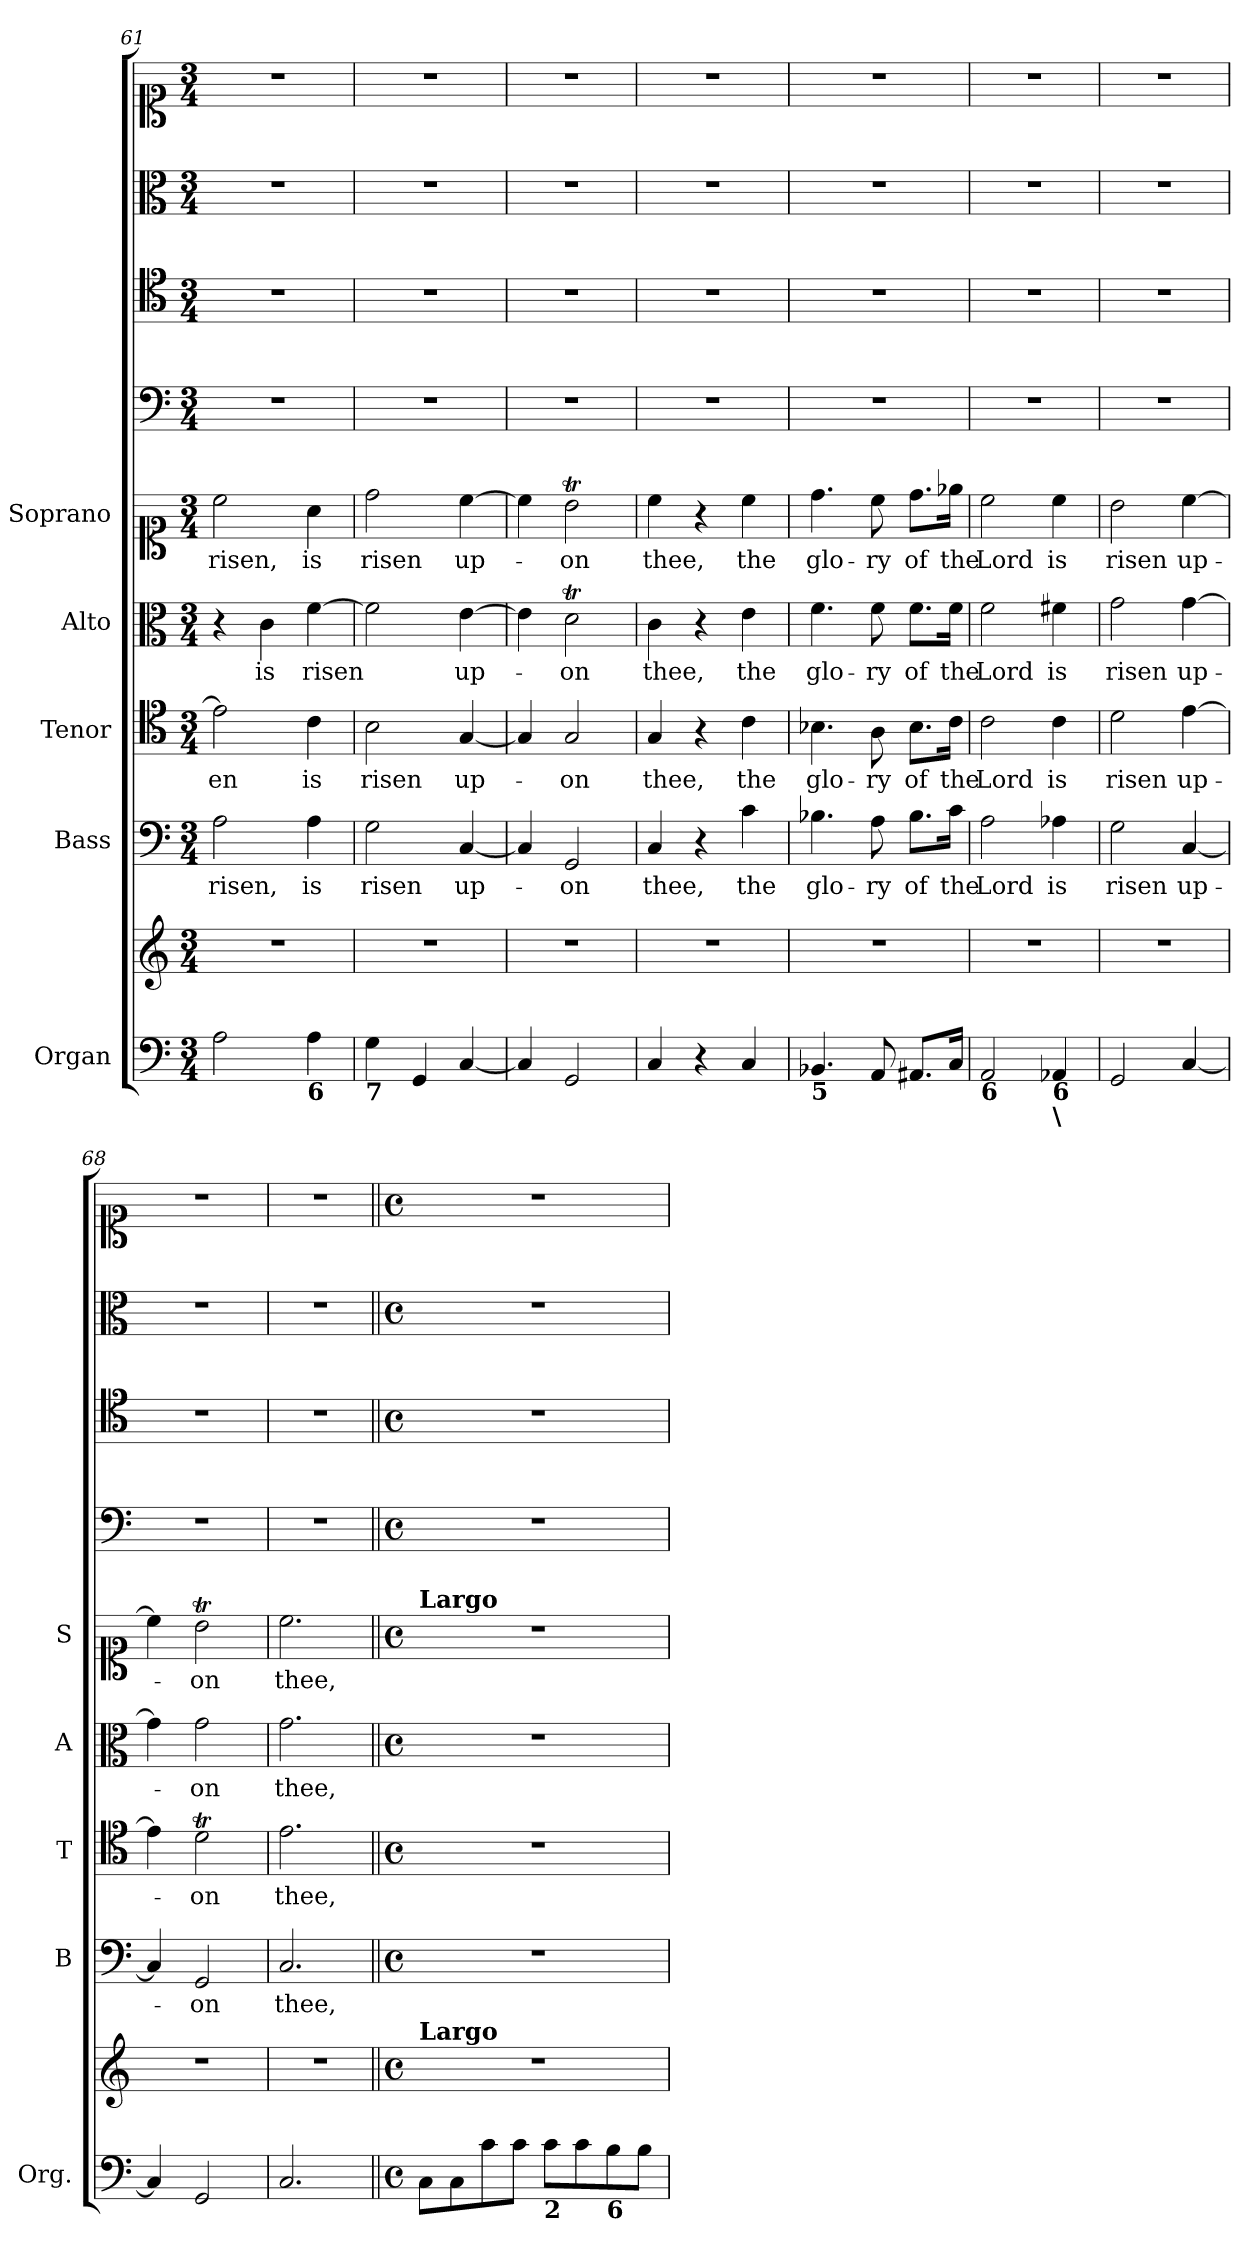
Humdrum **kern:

**kern	**kern	**kern	**text	**kern	**text	**kern	**text	**kern	**text	**kern	**kern	**kern	**kern
*part9	*part9	*part8	*part8	*part7	*part7	*part6	*part6	*part5	*part5	*part4	*part3	*part2	*part1
*staff10	*staff9	*staff8	*staff8	*staff7	*staff7	*staff6	*staff6	*staff5	*staff5	*staff4	*staff3	*staff2	*staff1
*I"Organ	*	*I"Bass	*	*I"Tenor	*	*I"Alto	*	*I"Soprano	*	*	*	*	*
*I'Org.	*	*I'B	*	*I'T	*	*I'A	*	*I'S	*	*	*	*	*
*clefF4	*clefG2	*clefF4	*	*clefC4	*	*clefC3	*	*clefC1	*	*clefF4	*clefC4	*clefC3	*clefC1
*k[]	*k[]	*k[]	*	*k[]	*	*k[]	*	*k[]	*	*k[]	*k[]	*k[]	*k[]
*C:	*C:	*C:	*	*C:	*	*C:	*	*C:	*	*C:	*C:	*C:	*C:
*M3/4	*M3/4	*M3/4	*	*M3/4	*	*M3/4	*	*M3/4	*	*M3/4	*M3/4	*M3/4	*M3/4
=61	=61	=61	=61	=61	=61	=61	=61	=61	=61	=61	=61	=61	=61
!	!	!	!LO:LY:b	!	!LO:LY:b	!	!	!	!LO:LY:b	!	!	!	!
2A\	2.r	2A\	risen,	2e\]	-en	4r	.	2cc\	risen,	2.r	2.r	2.r	2.r
!	!	!	!	!	!	!	!LO:LY:b	!	!	!	!	!	!
.	.	.	.	.	.	4c\	is	.	.	.	.	.	.
!LO:TX:b:B:t=6	!	!	!	!	!	!	!	!	!	!	!	!	!
!	!	!	!LO:LY:b	!	!LO:LY:b	!	!LO:LY:b	!	!LO:LY:b	!	!	!	!
4A\	.	4A\	is	4c\	is	[4f\	risen	4a\	is	.	.	.	.
=62	=62	=62	=62	=62	=62	=62	=62	=62	=62	=62	=62	=62	=62
!LO:TX:b:B:t=7	!	!	!	!	!	!	!	!	!	!	!	!	!
!	!	!	!LO:LY:b	!	!LO:LY:b	!	!	!	!LO:LY:b	!	!	!	!
4G\	2.r	2G\	risen	2B\	risen	2f\]	.	2dd\	risen	2.r	2.r	2.r	2.r
4GG/	.	.	.	.	.	.	.	.	.	.	.	.	.
!	!	!	!LO:LY:b	!	!LO:LY:b	!	!LO:LY:b	!	!LO:LY:b	!	!	!	!
[4C/	.	[4C/	up-	[4G/	up-	[4e\	up-	[4cc\	up-	.	.	.	.
=63	=63	=63	=63	=63	=63	=63	=63	=63	=63	=63	=63	=63	=63
4C/]	2.r	4C/]	.	4G/]	.	4e\]	.	4cc\]	.	2.r	2.r	2.r	2.r
!	!	!	!LO:LY:b	!	!LO:LY:b	!	!LO:LY:b	!	!LO:LY:b	!	!	!	!
2GG/	.	2GG/	-on	2G/	-on	2dT\	-on	2bt\	-on	.	.	.	.
!!LO:PB:g=z
=64	=64	=64	=64	=64	=64	=64	=64	=64	=64	=64	=64	=64	=64
!	!	!	!LO:LY:b	!	!LO:LY:b	!	!LO:LY:b	!	!LO:LY:b	!	!	!	!
4C/	2.r	4C/	thee,	4G/	thee,	4c\	thee,	4cc\	thee,	2.r	2.r	2.r	2.r
4r	.	4r	.	4r	.	4r	.	4r	.	.	.	.	.
!	!	!	!LO:LY:b	!	!LO:LY:b	!	!LO:LY:b	!	!LO:LY:b	!	!	!	!
4C/	.	4c\	the	4c\	the	4e\	the	4cc\	the	.	.	.	.
=65	=65	=65	=65	=65	=65	=65	=65	=65	=65	=65	=65	=65	=65
!LO:TX:b:B:t=5	!	!	!	!	!	!	!	!	!	!	!	!	!
!	!	!	!LO:LY:b	!	!LO:LY:b	!	!LO:LY:b	!	!LO:LY:b	!	!	!	!
4.BB-X/	2.r	4.B-X\	glo-	4.B-X\	glo-	4.f\	glo-	4.dd\	glo-	2.r	2.r	2.r	2.r
!	!	!	!LO:LY:b	!	!LO:LY:b	!	!LO:LY:b	!	!LO:LY:b	!	!	!	!
8AA/	.	8A\	-ry	8A\	-ry	8f\	-ry	8cc\	-ry	.	.	.	.
!	!	!	!LO:LY:b	!	!LO:LY:b	!	!LO:LY:b	!	!LO:LY:b	!	!	!	!
8.AA#/L	.	8.B-\L	of	8.B-\L	of	8.f\L	of	8.dd\L	of	.	.	.	.
!	!	!	!LO:LY:b	!	!LO:LY:b	!	!LO:LY:b	!	!LO:LY:b	!	!	!	!
16C/Jk	.	16c\Jk	the	16c\Jk	the	16f\Jk	the	16ee-X\Jk	the	.	.	.	.
=66	=66	=66	=66	=66	=66	=66	=66	=66	=66	=66	=66	=66	=66
!LO:TX:b:B:t=6	!	!	!	!	!	!	!	!	!	!	!	!	!
!	!	!	!LO:LY:b	!	!LO:LY:b	!	!LO:LY:b	!	!LO:LY:b	!	!	!	!
2AA/	2.r	2A\	Lord	2c\	Lord	2f\	Lord	2cc\	Lord	2.r	2.r	2.r	2.r
!LO:TX:b:B:t=6	!	!	!	!	!	!	!	!	!	!	!	!	!
!LO:TX:b:B:t=\	!	!	!	!	!	!	!	!	!	!	!	!	!
!	!	!	!LO:LY:b	!	!LO:LY:b	!	!LO:LY:b	!	!LO:LY:b	!	!	!	!
4AA-X/	.	4A-X\	is	4c\	is	4f#X\	is	4cc\	is	.	.	.	.
=67	=67	=67	=67	=67	=67	=67	=67	=67	=67	=67	=67	=67	=67
!	!	!	!LO:LY:b	!	!LO:LY:b	!	!LO:LY:b	!	!LO:LY:b	!	!	!	!
2GG/	2.r	2G\	risen	2d\	risen	2g\	risen	2b\	risen	2.r	2.r	2.r	2.r
!	!	!	!LO:LY:b	!	!LO:LY:b	!	!LO:LY:b	!	!LO:LY:b	!	!	!	!
[4C/	.	[4C/	up-	[4e\	up-	[4g\	up-	[4cc\	up-	.	.	.	.
=68	=68	=68	=68	=68	=68	=68	=68	=68	=68	=68	=68	=68	=68
4C/]	2.r	4C/]	.	4e\]	.	4g\]	.	4cc\]	.	2.r	2.r	2.r	2.r
!	!	!	!LO:LY:b	!	!LO:LY:b	!	!LO:LY:b	!	!LO:LY:b	!	!	!	!
2GG/	.	2GG/	-on	2dT\	-on	2g\	-on	2bt\	-on	.	.	.	.
=69	=69	=69	=69	=69	=69	=69	=69	=69	=69	=69	=69	=69	=69
!	!	!	!LO:LY:b	!	!LO:LY:b	!	!LO:LY:b	!	!LO:LY:b	!	!	!	!
2.C/	2.r	2.C/	thee,	2.e\	thee,	2.g\	thee,	2.cc\	thee,	2.r	2.r	2.r	2.r
=70||	=70||	=70||	=70||	=70||	=70||	=70||	=70||	=70||	=70||	=70||	=70||	=70||	=70||
*M4/4	*M4/4	*M4/4	*	*M4/4	*	*M4/4	*	*M4/4	*	*M4/4	*M4/4	*M4/4	*M4/4
*met(c)	*met(c)	*met(c)	*	*met(c)	*	*met(c)	*	*met(c)	*	*met(c)	*met(c)	*met(c)	*met(c)
*	*MM72	*	*	*	*	*	*	*MM72	*	*	*	*	*
!	!	!	!	!	!	!	!	!LO:TX:a:B:t=Largo	!	!	!	!	!
!	!LO:TX:a:B:t=Largo	!	!	!	!	!	!	!	!	!	!	!	!
8C\L	1r	1r	.	1r	.	1r	.	1r	.	1r	1r	1r	1r
8C\	.	.	.	.	.	.	.	.	.	.	.	.	.
8c\	.	.	.	.	.	.	.	.	.	.	.	.	.
8c\J	.	.	.	.	.	.	.	.	.	.	.	.	.
!LO:TX:b:B:t=2	!	!	!	!	!	!	!	!	!	!	!	!	!
8c\L	.	.	.	.	.	.	.	.	.	.	.	.	.
8c\	.	.	.	.	.	.	.	.	.	.	.	.	.
!LO:TX:b:B:t=6	!	!	!	!	!	!	!	!	!	!	!	!	!
8B\	.	.	.	.	.	.	.	.	.	.	.	.	.
8B\J	.	.	.	.	.	.	.	.	.	.	.	.	.
=	=	=	=	=	=	=	=	=	=	=	=	=	=
*-	*-	*-	*-	*-	*-	*-	*-	*-	*-	*-	*-	*-	*-
